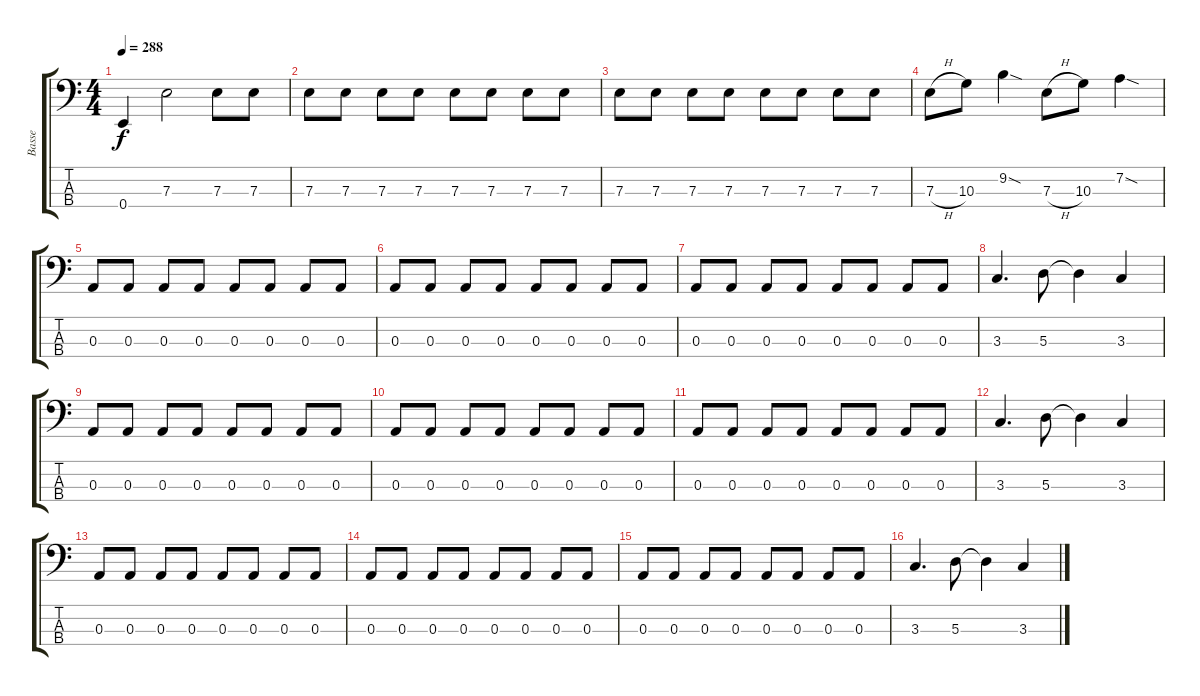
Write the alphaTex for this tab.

\track ("Basse" "Basse") {instrument electricbassfinger}
\staff {score tabs}
\tuning (G2 D2 A1 E1) {hide}
\ts (4 4)
\tempo 288
\clef f4
\ks c
0.4.4{dy f} 7.3.2 7.3.8 7.3.8 |
7.3.8 7.3.8 7.3.8 7.3.8 7.3.8 7.3.8 7.3.8 7.3.8 |
7.3.8 7.3.8 7.3.8 7.3.8 7.3.8 7.3.8 7.3.8 7.3.8 |
7.3{h}.8 10.3.8 9.2{sod}.4 7.3{h}.8 10.3.8 7.2{sod}.4 |
0.3.8 0.3.8 0.3.8 0.3.8 0.3.8 0.3.8 0.3.8 0.3.8 |
0.3.8 0.3.8 0.3.8 0.3.8 0.3.8 0.3.8 0.3.8 0.3.8 |
0.3.8 0.3.8 0.3.8 0.3.8 0.3.8 0.3.8 0.3.8 0.3.8 |
3.3.4{d} 5.3.8 5.3{t}.4 3.3.4 |
0.3.8 0.3.8 0.3.8 0.3.8 0.3.8 0.3.8 0.3.8 0.3.8 |
0.3.8 0.3.8 0.3.8 0.3.8 0.3.8 0.3.8 0.3.8 0.3.8 |
0.3.8 0.3.8 0.3.8 0.3.8 0.3.8 0.3.8 0.3.8 0.3.8 |
3.3.4{d} 5.3.8 5.3{t}.4 3.3.4 |
0.3.8 0.3.8 0.3.8 0.3.8 0.3.8 0.3.8 0.3.8 0.3.8 |
0.3.8 0.3.8 0.3.8 0.3.8 0.3.8 0.3.8 0.3.8 0.3.8 |
0.3.8 0.3.8 0.3.8 0.3.8 0.3.8 0.3.8 0.3.8 0.3.8 |
3.3.4{d} 5.3.8 5.3{t}.4 3.3.4
